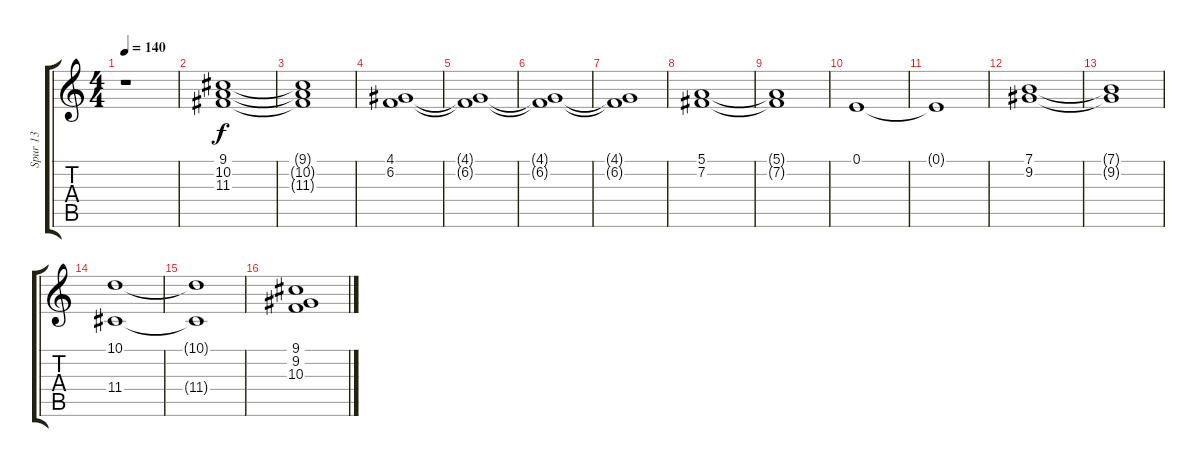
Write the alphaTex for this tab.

\track ("Spur 13" "Spur 13") {instrument stringensemble1}
\staff {score tabs}
\tuning (E4 B3 G3 D3 A2 E2) {hide}
\ts (4 4)
\tempo 140
\clef g2
\ks c
r.1{dy f} |
(9.1 10.2 11.3).1 |
(9.1{t} 10.2{t} 11.3{t}).1 |
(4.1 6.2).1 |
(4.1{t} 6.2{t}).1 |
(4.1{t} 6.2{t}).1 |
(4.1{t} 6.2{t}).1 |
(5.1 7.2).1 |
(5.1{t} 7.2{t}).1 |
0.1.1 |
0.1{t}.1 |
(7.1 9.2).1 |
(7.1{t} 9.2{t}).1 |
(10.1 11.4).1 |
(10.1{t} 11.4{t}).1 |
(9.1 9.2 10.3).1
